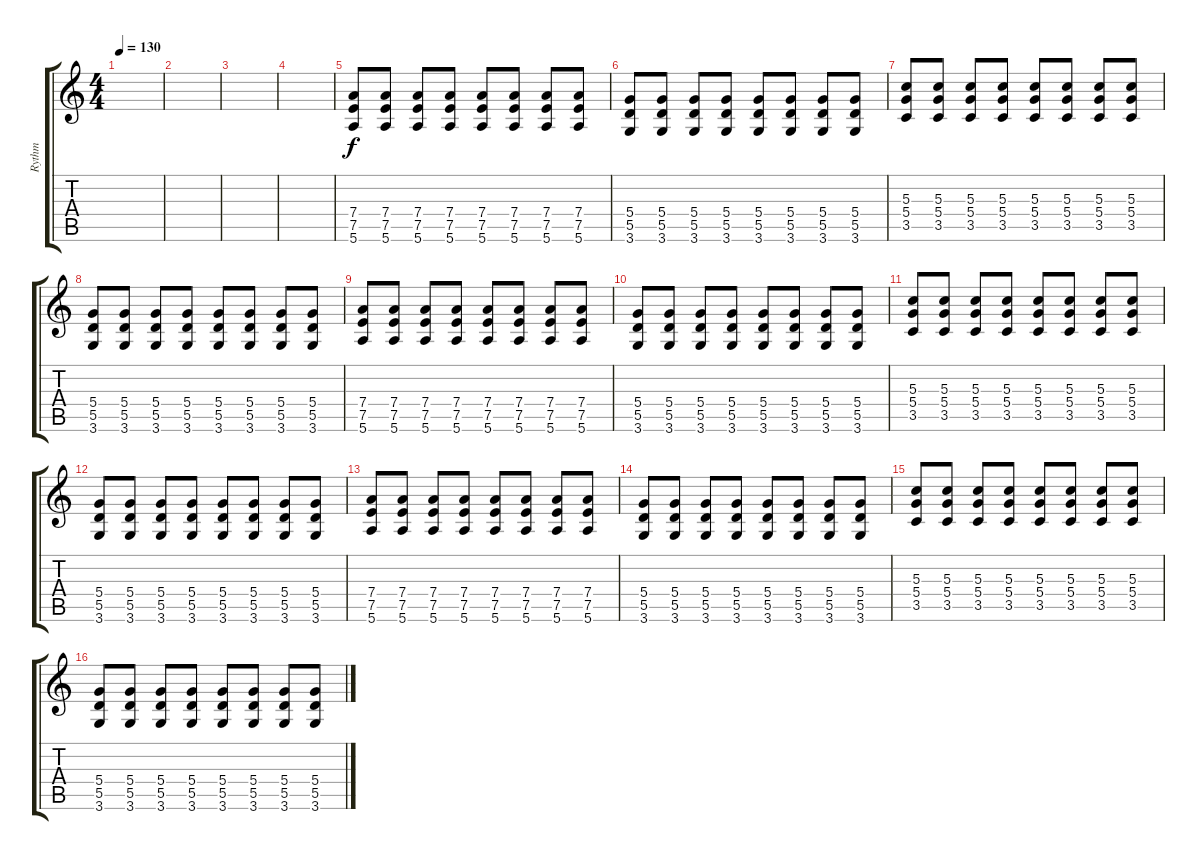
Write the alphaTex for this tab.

\track ("Rythm" "Rythm") {instrument distortionguitar}
\staff {score tabs}
\tuning (E4 B3 G3 D3 A2 E2) {hide}
\ts (4 4)
\tempo 130
\clef g2
\ks c
|
|
|
|
(7.4 7.5 5.6).8 (7.4 7.5 5.6).8 (7.4 7.5 5.6).8 (7.4 7.5 5.6).8 (7.4 7.5 5.6).8 (7.4 7.5 5.6).8 (7.4 7.5 5.6).8 (7.4 7.5 5.6).8 |
(5.4 5.5 3.6).8 (5.4 5.5 3.6).8 (5.4 5.5 3.6).8 (5.4 5.5 3.6).8 (5.4 5.5 3.6).8 (5.4 5.5 3.6).8 (5.4 5.5 3.6).8 (5.4 5.5 3.6).8 |
(5.3 5.4 3.5).8 (5.3 5.4 3.5).8 (5.3 5.4 3.5).8 (5.3 5.4 3.5).8 (5.3 5.4 3.5).8 (5.3 5.4 3.5).8 (5.3 5.4 3.5).8 (5.3 5.4 3.5).8 |
(5.4 5.5 3.6).8 (5.4 5.5 3.6).8 (5.4 5.5 3.6).8 (5.4 5.5 3.6).8 (5.4 5.5 3.6).8 (5.4 5.5 3.6).8 (5.4 5.5 3.6).8 (5.4 5.5 3.6).8 |
(7.4 7.5 5.6).8 (7.4 7.5 5.6).8 (7.4 7.5 5.6).8 (7.4 7.5 5.6).8 (7.4 7.5 5.6).8 (7.4 7.5 5.6).8 (7.4 7.5 5.6).8 (7.4 7.5 5.6).8 |
(5.4 5.5 3.6).8 (5.4 5.5 3.6).8 (5.4 5.5 3.6).8 (5.4 5.5 3.6).8 (5.4 5.5 3.6).8 (5.4 5.5 3.6).8 (5.4 5.5 3.6).8 (5.4 5.5 3.6).8 |
(5.3 5.4 3.5).8 (5.3 5.4 3.5).8 (5.3 5.4 3.5).8 (5.3 5.4 3.5).8 (5.3 5.4 3.5).8 (5.3 5.4 3.5).8 (5.3 5.4 3.5).8 (5.3 5.4 3.5).8 |
(5.4 5.5 3.6).8 (5.4 5.5 3.6).8 (5.4 5.5 3.6).8 (5.4 5.5 3.6).8 (5.4 5.5 3.6).8 (5.4 5.5 3.6).8 (5.4 5.5 3.6).8 (5.4 5.5 3.6).8 |
(7.4 7.5 5.6).8 (7.4 7.5 5.6).8 (7.4 7.5 5.6).8 (7.4 7.5 5.6).8 (7.4 7.5 5.6).8 (7.4 7.5 5.6).8 (7.4 7.5 5.6).8 (7.4 7.5 5.6).8 |
(5.4 5.5 3.6).8 (5.4 5.5 3.6).8 (5.4 5.5 3.6).8 (5.4 5.5 3.6).8 (5.4 5.5 3.6).8 (5.4 5.5 3.6).8 (5.4 5.5 3.6).8 (5.4 5.5 3.6).8 |
(5.3 5.4 3.5).8 (5.3 5.4 3.5).8 (5.3 5.4 3.5).8 (5.3 5.4 3.5).8 (5.3 5.4 3.5).8 (5.3 5.4 3.5).8 (5.3 5.4 3.5).8 (5.3 5.4 3.5).8 |
(5.4 5.5 3.6).8 (5.4 5.5 3.6).8 (5.4 5.5 3.6).8 (5.4 5.5 3.6).8 (5.4 5.5 3.6).8 (5.4 5.5 3.6).8 (5.4 5.5 3.6).8 (5.4 5.5 3.6).8
